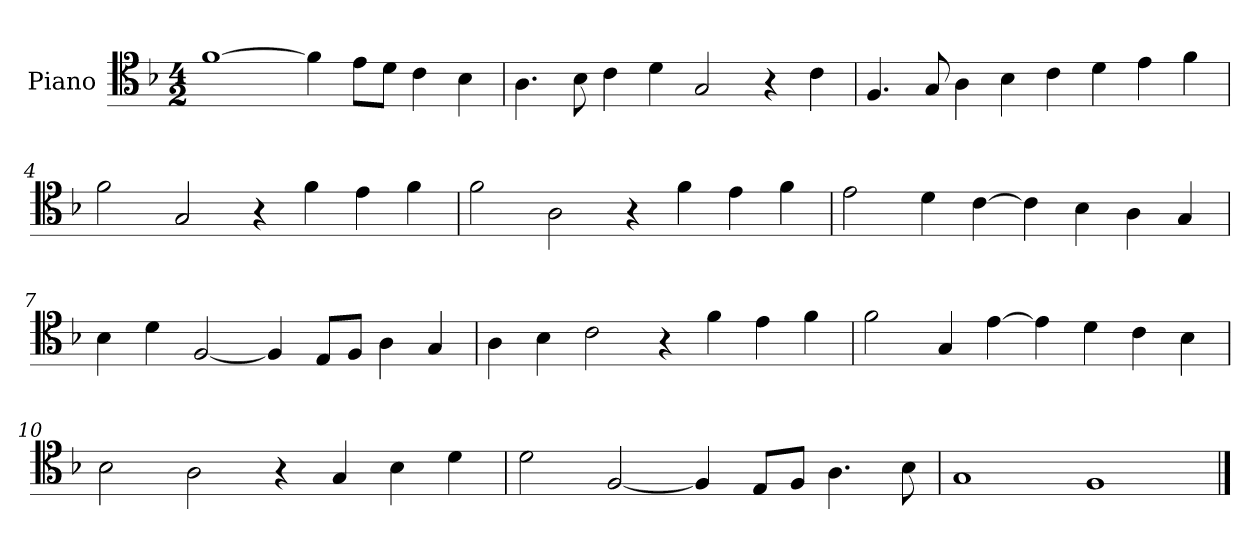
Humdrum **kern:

**kern
*part1
*staff1
*I"Piano
*I'Pno
*clefC4
*k[b-]
*F:
*M4/2
=1
[1f
4f\]
8e\L
8d\J
4c\
4B-\
=2
4.A\
8B-\
4c\
4d\
2G/
4r
4c\
=3
4.F/
8G/
4A\
4B-\
4c\
4d\
4e\
4f\
=4
2f\
2G/
4r
4f\
4e\
4f\
=5
2f\
2A\
4r
4f\
4e\
4f\
=6
2e\
4d\
[4c\
4c\]
4B-\
4A\
4G/
=7
4B-\
4d\
[2F/
4F/]
8E/L
8F/J
4A\
4G/
=8
4A\
4B-\
2c\
4r
4f\
4e\
4f\
=9
2f\
4G/
[4e\
4e\]
4d\
4c\
4B-\
=10
2B-\
2A\
4r
4G/
4B-\
4d\
=11
2d\
[2F/
4F/]
8E/L
8F/J
4.A\
8B-\
=12
1G
1F
==
*-
